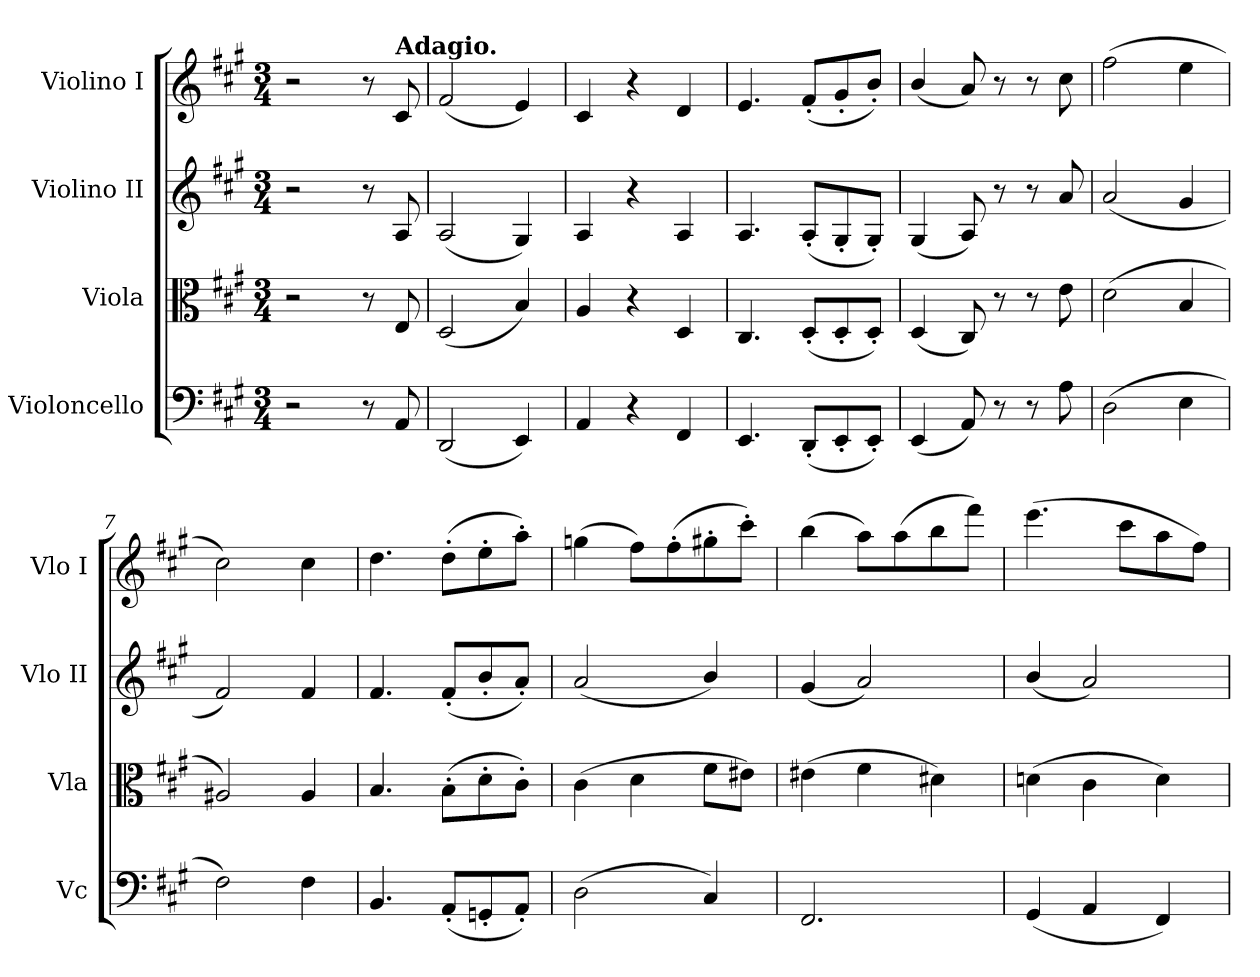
**kern	**kern	**kern	**kern
*part4	*part3	*part2	*part1
*staff4	*staff3	*staff2	*staff1
*I"Violoncello	*I"Viola	*I"Violino II	*I"Violino I
*I'Vc	*I'Vla	*I'Vlo II	*I'Vlo I
*clefF4	*clefC3	*clefG2	*clefG2
*k[f#c#g#]	*k[f#c#g#]	*k[f#c#g#]	*k[f#c#g#]
*M3/4	*M3/4	*M3/4	*M3/4
=1	=1	=1	=1
2r	2r	2r	2r
8r	8r	8r	8r
!	!	!	!LO:TX:a:B:t=Adagio.
8AA/	8E/	8A/	8c#/
=2	=2	=2	=2
(2DD/	(2D/	(2A/	(2f#/
4EE/)	4B/)	4G#/)	4e/)
=3	=3	=3	=3
4AA/	4A/	4A/	4c#/
4r	4r	4r	4r
4FF#/	4D/	4A/	4d/
=4	=4	=4	=4
4.EE/	4.C#/	4.A/	4.e/
(8DD'/L	(8D'/L	(8A'/L	(8f#'/L
8EE'/	8D'/	8G#'/	8g#'/
8EE'/J)	8D'/J)	8G#'/J)	8b'/J)
=5	=5	=5	=5
(4EE/	(4D/	(4G#/	(4b/
8AA/)	8C#/)	8A/)	8a/)
8r	8r	8r	8r
8r	8r	8r	8r
8A\	8e\	8a/	8cc#\
=6	=6	=6	=6
(2D\	(2d\	(2a/	(2ff#\
4E\	4B/	4g#/	4ee\
=7	=7	=7	=7
2F#\)	2A#X/)	2f#/)	2cc#\)
4F#\	4A#/	4f#/	4cc#\
=8	=8	=8	=8
4.BB/	4.B/	4.f#/	4.dd\
(8AA'/L	(8B'\L	(8f#'/L	(8dd'\L
8GGn'/	8d'\	8b'/	8ee'\
8AA'/J)	8c#'\J)	8a'/J)	8aa'\J)
=9	=9	=9	=9
(2D\	(4c#\	(2a/	(4ggn\
.	4d\	.	8ff#\L)
.	.	.	(8ff#'\
4C#/)	8f#\L	4b/)	8gg#X'\
.	8e#X\J)	.	8ccc#'\J)
=10	=10	=10	=10
2.FF#/	(4e#X\	(4g#/	(4bb\
.	4f#\	2a/)	8aa\L)
.	.	.	(8aa\
.	4d#X\)	.	8bb\
.	.	.	8fff#\J)
=11	=11	=11	=11
(4GG#/	(4dn\	(4b/	(4.eee\
4AA/	4c#\	2a/)	.
.	.	.	8ccc#\L
4FF#/)	4d\)	.	8aa\
.	.	.	8ff#\J)
=	=	=	=
*-	*-	*-	*-
